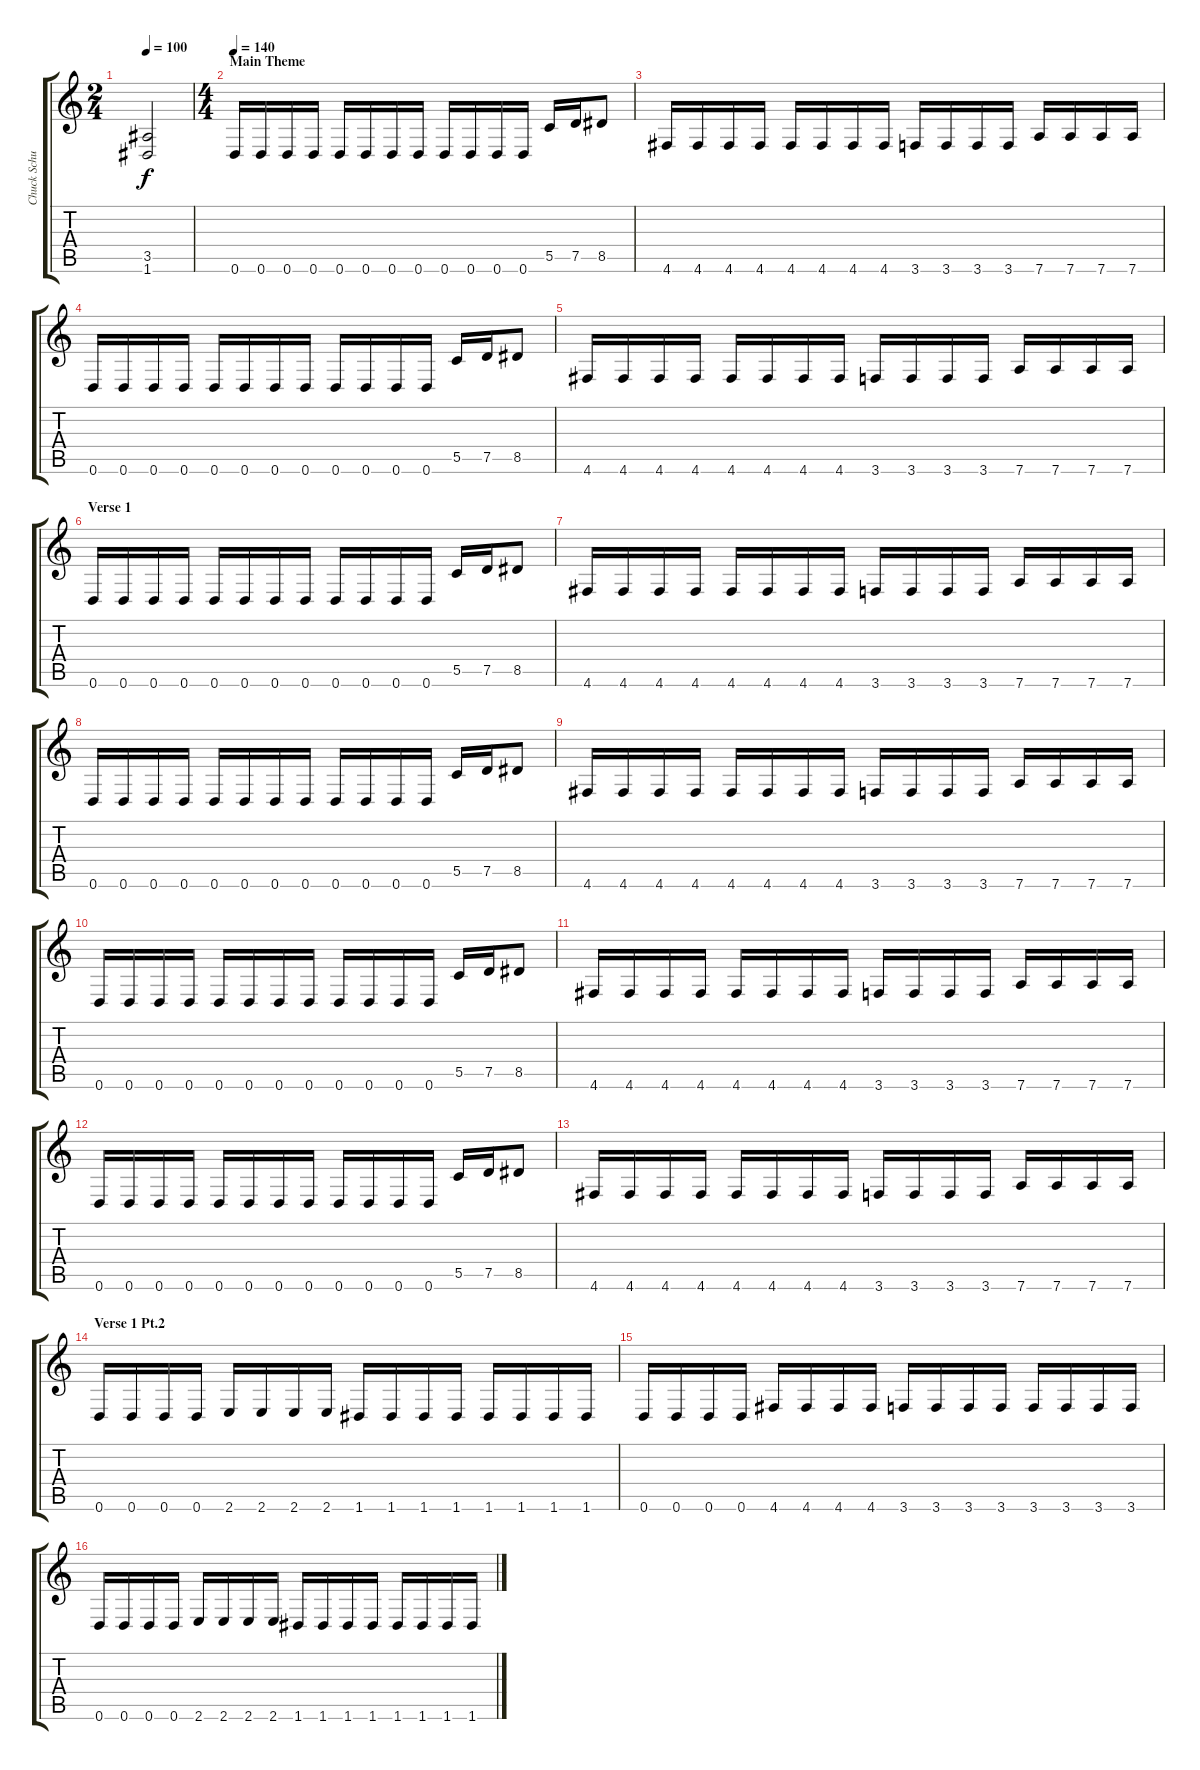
\track ("Chuck Schuldiner" "Chuck Schu") {instrument distortionguitar}
\staff {score tabs}
\tuning (D4 A3 F3 C3 G2 D2) {hide}
\ts (2 4)
\tempo 100
\clef g2
\ks c
(3.5 1.6).2{dy f} |
\ts (4 4)
\section ("" "Main Theme")
\tempo 140
0.6.16 0.6.16 0.6.16 0.6.16 0.6.16 0.6.16 0.6.16 0.6.16 0.6.16 0.6.16 0.6.16 0.6.16 5.5.16 7.5.16 8.5.8 |
4.6.16 4.6.16 4.6.16 4.6.16 4.6.16 4.6.16 4.6.16 4.6.16 3.6.16 3.6.16 3.6.16 3.6.16 7.6.16 7.6.16 7.6.16 7.6.16 |
0.6.16 0.6.16 0.6.16 0.6.16 0.6.16 0.6.16 0.6.16 0.6.16 0.6.16 0.6.16 0.6.16 0.6.16 5.5.16 7.5.16 8.5.8 |
4.6.16 4.6.16 4.6.16 4.6.16 4.6.16 4.6.16 4.6.16 4.6.16 3.6.16 3.6.16 3.6.16 3.6.16 7.6.16 7.6.16 7.6.16 7.6.16 |
\section ("" "Verse 1")
0.6.16 0.6.16 0.6.16 0.6.16 0.6.16 0.6.16 0.6.16 0.6.16 0.6.16 0.6.16 0.6.16 0.6.16 5.5.16 7.5.16 8.5.8 |
4.6.16 4.6.16 4.6.16 4.6.16 4.6.16 4.6.16 4.6.16 4.6.16 3.6.16 3.6.16 3.6.16 3.6.16 7.6.16 7.6.16 7.6.16 7.6.16 |
0.6.16 0.6.16 0.6.16 0.6.16 0.6.16 0.6.16 0.6.16 0.6.16 0.6.16 0.6.16 0.6.16 0.6.16 5.5.16 7.5.16 8.5.8 |
4.6.16 4.6.16 4.6.16 4.6.16 4.6.16 4.6.16 4.6.16 4.6.16 3.6.16 3.6.16 3.6.16 3.6.16 7.6.16 7.6.16 7.6.16 7.6.16 |
0.6.16 0.6.16 0.6.16 0.6.16 0.6.16 0.6.16 0.6.16 0.6.16 0.6.16 0.6.16 0.6.16 0.6.16 5.5.16 7.5.16 8.5.8 |
4.6.16 4.6.16 4.6.16 4.6.16 4.6.16 4.6.16 4.6.16 4.6.16 3.6.16 3.6.16 3.6.16 3.6.16 7.6.16 7.6.16 7.6.16 7.6.16 |
0.6.16 0.6.16 0.6.16 0.6.16 0.6.16 0.6.16 0.6.16 0.6.16 0.6.16 0.6.16 0.6.16 0.6.16 5.5.16 7.5.16 8.5.8 |
4.6.16 4.6.16 4.6.16 4.6.16 4.6.16 4.6.16 4.6.16 4.6.16 3.6.16 3.6.16 3.6.16 3.6.16 7.6.16 7.6.16 7.6.16 7.6.16 |
\section ("" "Verse 1 Pt.2")
0.6.16 0.6.16 0.6.16 0.6.16 2.6.16 2.6.16 2.6.16 2.6.16 1.6.16 1.6.16 1.6.16 1.6.16 1.6.16 1.6.16 1.6.16 1.6.16 |
0.6.16 0.6.16 0.6.16 0.6.16 4.6.16 4.6.16 4.6.16 4.6.16 3.6.16 3.6.16 3.6.16 3.6.16 3.6.16 3.6.16 3.6.16 3.6.16 |
0.6.16 0.6.16 0.6.16 0.6.16 2.6.16 2.6.16 2.6.16 2.6.16 1.6.16 1.6.16 1.6.16 1.6.16 1.6.16 1.6.16 1.6.16 1.6.16
